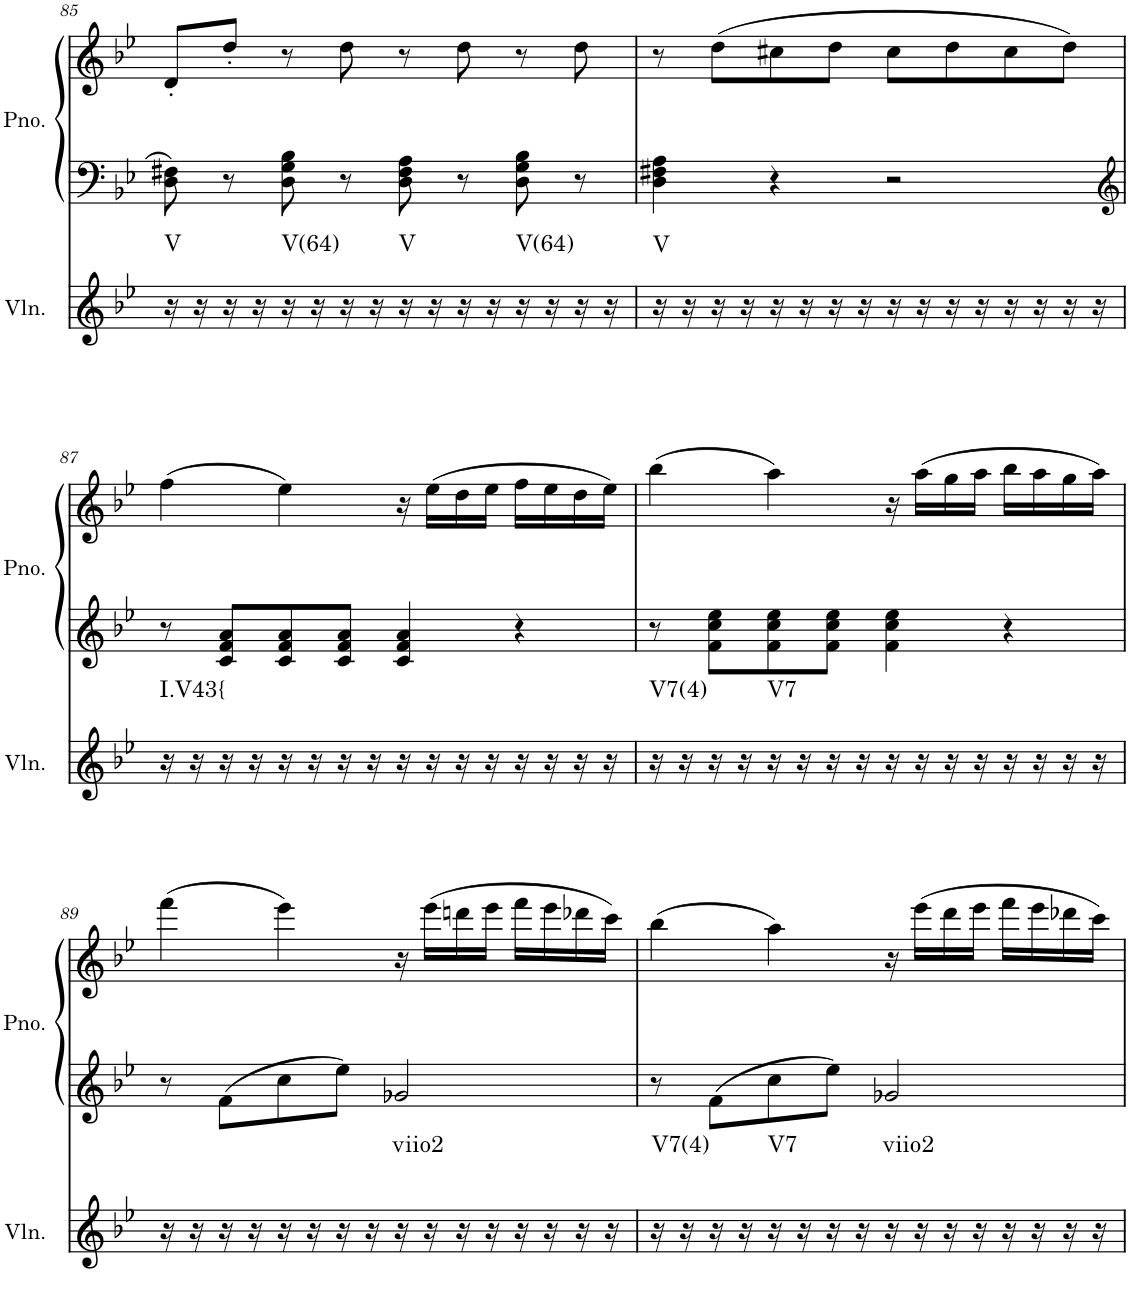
**kern	**harte	**kern	**kern
*part2	*part2	*part1	*part1
*staff3	*	*staff2	*staff1
*I"Violin	*	*I"Piano, Piano right	*
*I'Vln.	*	*I'Pno.	*
!!LO:PB:g=z
*clefG2	*	*clefF4	*clefG2
*k[b-e-]	*	*k[b-e-]	*k[b-e-]
*M4/4	*	*M4/4	*M4/4
*met(c)	*	*met(c)	*met(c)
=85	=85	=85	=85
!	!LO:H:kt=V	!	!
16r	N	8D\ 8F#X\	8d'/L
16r	.	.	.
16r	.	8r	8dd'/J
16r	.	.	.
!	!LO:H:kt=V(64)	!	!
16r	N	8D\ 8G\ 8B-\	8r
16r	.	.	.
16r	.	8r	8dd\
16r	.	.	.
!	!LO:H:kt=V	!	!
16r	N	8D\ 8F#\ 8A\	8r
16r	.	.	.
16r	.	8r	8dd\
16r	.	.	.
!	!LO:H:kt=V(64)	!	!
16r	N	8D\ 8G\ 8B-\	8r
16r	.	.	.
16r	.	8r	8dd\
16r	.	.	.
=86	=86	=86	=86
!	!LO:H:kt=V	!	!
16r	N	4D\ 4F#X\ 4A\	8r
16r	.	.	.
16r	.	.	(8dd\L
16r	.	.	.
16r	.	4r	8cc#X\
16r	.	.	.
16r	.	.	8dd\J
16r	.	.	.
16r	.	2r	8cc#\L
16r	.	.	.
16r	.	.	8dd\
16r	.	.	.
16r	.	.	8cc#\
16r	.	.	.
16r	.	.	8dd\J)
16r	.	.	.
!!LO:LB:g=z
=87	=87	=87	=87
*	*	*clefG2	*
!	!LO:H:kt=I.V43{	!	!
16r	N	8r	(4ff\
16r	.	.	.
16r	.	8c/ 8f/ 8a/L	.
16r	.	.	.
16r	.	8c/ 8f/ 8a/	4ee-\)
16r	.	.	.
16r	.	8c/ 8f/ 8a/J	.
16r	.	.	.
16r	.	4c/ 4f/ 4a/	16r
16r	.	.	(16ee-\LL
16r	.	.	16dd\
16r	.	.	16ee-\JJ
16r	.	4r	16ff\LL
16r	.	.	16ee-\
16r	.	.	16dd\
16r	.	.	16ee-\JJ)
=88	=88	=88	=88
!	!LO:H:kt=V7(4)	!	!
16r	N	8r	(4bb-\
16r	.	.	.
16r	.	8f\ 8cc\ 8ee-\L	.
16r	.	.	.
!	!LO:H:kt=V7	!	!
16r	N	8f\ 8cc\ 8ee-\	4aa\)
16r	.	.	.
16r	.	8f\ 8cc\ 8ee-\J	.
16r	.	.	.
16r	.	4f\ 4cc\ 4ee-\	16r
16r	.	.	(16aa\LL
16r	.	.	16gg\
16r	.	.	16aa\JJ
16r	.	4r	16bb-\LL
16r	.	.	16aa\
16r	.	.	16gg\
16r	.	.	16aa\JJ)
!!LO:LB:g=z
=89	=89	=89	=89
16r	.	8r	(4fff\
16r	.	.	.
16r	.	8f\L	.
16r	.	.	.
16r	.	8cc\	4eee-\)
16r	.	.	.
16r	.	8ee-\J	.
16r	.	.	.
!	!LO:H:kt=viio2	!	!
16r	N	2g-X/	16r
16r	.	.	(16eee-\LL
16r	.	.	16dddn\
16r	.	.	16eee-\JJ
16r	.	.	16fff\LL
16r	.	.	16eee-\
16r	.	.	16ddd-X\
16r	.	.	16ccc\JJ)
=90	=90	=90	=90
!	!LO:H:kt=V7(4)	!	!
16r	N	8r	(4bb-\
16r	.	.	.
16r	.	8f\L	.
16r	.	.	.
!	!LO:H:kt=V7	!	!
16r	N	8cc\	4aa\)
16r	.	.	.
16r	.	8ee-\J	.
16r	.	.	.
!	!LO:H:kt=viio2	!	!
16r	N	2g-X/	16r
16r	.	.	(16eee-\LL
16r	.	.	16ddd\
16r	.	.	16eee-\JJ
16r	.	.	16fff\LL
16r	.	.	16eee-\
16r	.	.	16ddd-X\
16r	.	.	16ccc\JJ)
=	=	=	=
*-	*-	*-	*-
